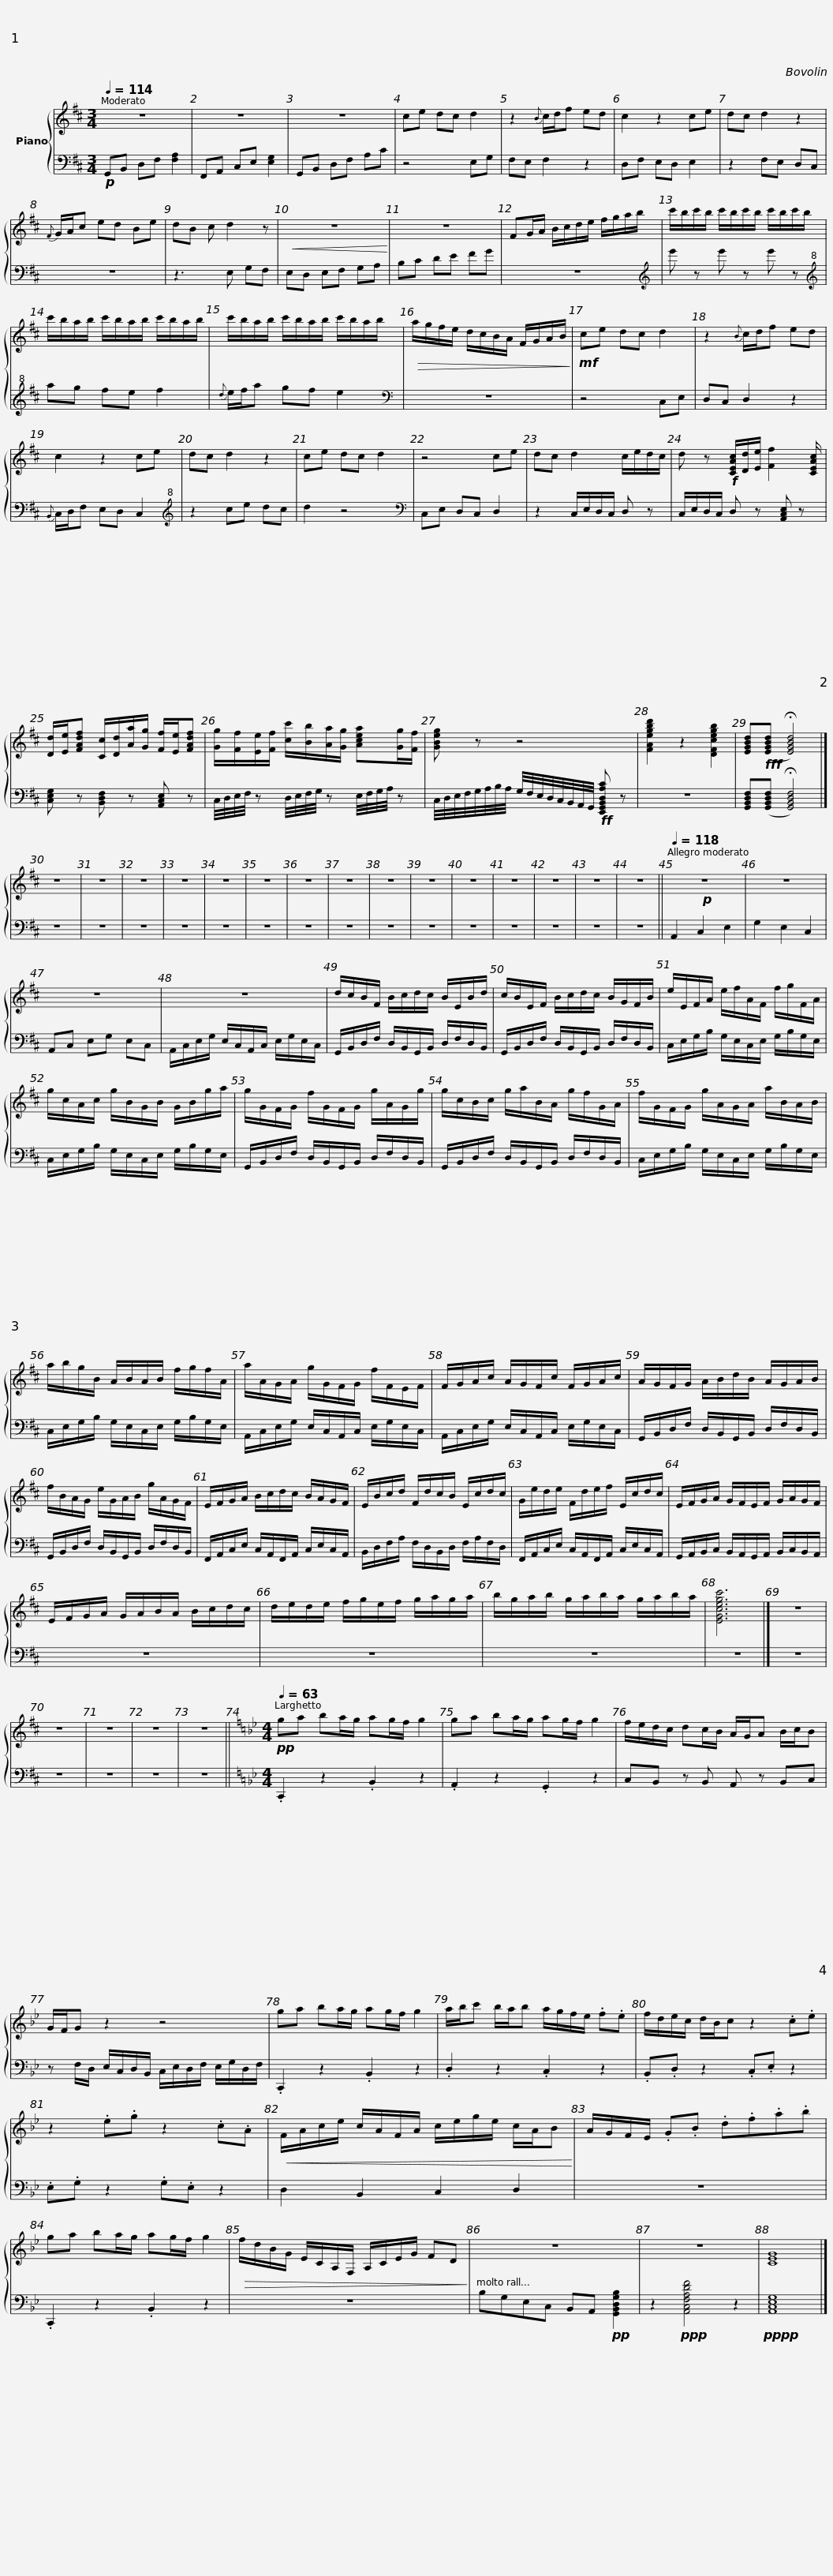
X:1
%%score { 1 | 2 }
L:1/8
Q:1/4=114
M:3/4
I:linebreak $
K:D
V:1 treble
V:2 bass
V:1
 z6 | z6 | z6 | ce dc d2 | z2{B} c/d/f ed | %5
 c2 z2 ce | dc d2 z2 |${F} G/A/c ed Be | dB c d2 z |!<(! z6!<)! | %10
 z6 | FG/A/ B/c/d/e/ f/g/a/b/ |$ c'/b/c'/b/ c'/b/c'/b/ c'/b/c'/b/ | c'/b/a/b/ c'/b/a/b/ c'/b/a/b/ |$ c'/b/a/b/ c'/b/a/b/ c'/b/a/b/ | %15
!>(! a/g/f/e/ d/c/B/A/ F/G/A/B/!>)! |!mf! ce dc d2 | z2{B} c/d/f ed |$ c2 z2 ce | dc d2 z2 | %20
 ce dc d2 | z4 ce | dc d2 c/e/d/c/ | d z!f! [CEAc]/[Dd]/[Ee]/ [Ff]2 [CEAc]/ |$ [Dd]/[Ee]/[FAdf] [Cc]/[Dd]/[Aa]/[Gg]/ [Ff]/[Ee]/[FAdf] | %25
 [Gg]/[Ff]/[Ee]/[Ff]/ [cc']/[Bb]/[Aa]/[Gg]/ [Acea][Gg]/[Ff]/ | [GBeg] z z4 |$ [FAegbd']2 z2 [DFcegb]2 | [EGBd]!fff!([EGBd] !fermata![EGBd]4) |] z6 | %30
 z6 | z6 | z6 | z6 | z6 | %35
 z6 | z6 | z6 | z6 | z6 | %40
 z6 | z6 | z6 | z6 ||$!p![Q:1/4=118] z6 | %45
 z6 | z6 | z6 | d/c/B/F/ B/c/d/c/ B/E/B/d/ |$ c/B/E/F/ B/c/d/c/ B/G/F/B/ | %50
 e/E/F/A/ e/f/A/F/ f/g/F/A/ | g/c/A/c/ g/B/G/B/ G/B/g/a/ | g/G/F/G/ f/G/F/G/ g/A/G/g/ |$ g/c/B/c/ g/a/B/A/ g/f/G/A/ | f/G/F/G/ g/A/G/A/ a/B/A/B/ | %55
 a/b/g/B/ A/B/A/B/ f/g/f/A/ | a/A/G/A/ g/G/F/G/ f/F/E/F/ |$ F/G/A/c/ A/G/F/c/ F/G/A/c/ | A/G/F/G/ A/B/d/B/ A/G/A/B/ | f/B/A/G/ e/G/A/B/ g/A/G/F/ | %60
 E/F/G/A/ B/c/d/c/ B/A/G/F/ |$ E/B/c/d/ F/d/c/B/ E/c/d/c/ | G/e/d/e/ F/d/e/f/ E/c/d/c/ | E/F/G/A/ G/F/E/F/ G/A/G/F/ | E/F/G/A/ G/A/B/A/ B/c/d/c/ |$ %65
 d/e/d/e/ f/g/e/f/ g/a/g/a/ | b/g/a/b/ g/a/b/a/ g/a/b/a/ | [EGcegc']6 |] z6 | z6 | %70
 z6 | z6 | z6 ||$[K:Bb][M:4/4][Q:1/4=63]!pp! ga ba/g/ ag/f/ g2 | ga ba/g/ ag/f/ g2 | %75
 f/e/d/c/ dc/B/ A/G/A B/c/B |$ G/F/G z2 z4 | ga ba/g/ ag/f/ g2 | a/b/c' b/a/b a/g/f/e/ .f.e |$ f/d/e/c/ d/B/c z2 .c.e | %80
 z2 .e.g z2 .c.A |!<(! F/A/c/e/ c/A/F/A/ c/e/g/e/ c/A/B!<)! | A/G/F/E/ .G.B .d.f.a.b |$ ga ba/g/ ag/f/ g2 |!>(! f/d/B/G/ E/C/A,/F,/ A,/C/E/G/ FD!>)! | %85
 z8 | z8 | [CEG]8 |] %88
V:2
!p! G,,B,, D,F, [F,A,]2 | F,,A,, C,E, [E,G,]2 | G,,B,, D,F, A,C | z4 E,G, | F,E, F,2 z2 | %5
 D,F, E,D, E,2 | z2 F,E, D,C, |$ z6 | z3 E, G,F, | E,D, E,F, G,A, | %10
 B,C DE FG | z6 |$[K:treble] e' z e' z e' z |[K:treble+8] ag fe f2 |${d} e/f/a gf e2 | %15
[K:bass] z6 | z4 C,E, | D,C, D,2 z2 |${B,,} C,/D,/F, E,D, C,2 |[K:treble+8] z2 ce dc | %20
 d2 z4 |[K:bass] C,E, D,C, D,2 | z2 C,/E,/D,/C,/ D, z | C,/E,/D,/C,/ D, z [A,,C,E,] z |$ [C,E,G,] z [B,,D,F,] z [A,,C,E,] z | %25
 C,/4D,/4E,/4F,/4 z D,/4E,/4F,/4G,/4 z E,/4F,/4G,/4A,/4 z | C,/4D,/4E,/4F,/4G,/4A,/4B,/4A,/4 G,/4F,/4E,/4D,/4C,/4B,,/4A,,/4G,,/4!ff! [E,,G,,B,,D,A,C] z |$ z6 | [G,,B,,D,F,]([G,,B,,D,F,] !fermata![G,,B,,D,F,]4) |] z6 | %30
 z6 | z6 | z6 | z6 | z6 | %35
 z6 | z6 | z6 | z6 | z6 | %40
 z6 | z6 | z6 | z6 ||$ A,,2 C,2 E,2 | %45
 G,2 E,2 C,2 | A,,C, E,G, E,C, | A,,/C,/E,/G,/ E,/C,/A,,/C,/ E,/G,/E,/C,/ | G,,/B,,/D,/F,/ D,/B,,/G,,/B,,/ D,/F,/D,/B,,/ |$ G,,/B,,/D,/F,/ D,/B,,/G,,/B,,/ D,/F,/D,/B,,/ | %50
 C,/E,/G,/B,/ G,/E,/C,/E,/ G,/B,/G,/E,/ | C,/E,/G,/B,/ G,/E,/C,/E,/ G,/B,/G,/E,/ | G,,/B,,/D,/F,/ D,/B,,/G,,/B,,/ D,/F,/D,/B,,/ |$ G,,/B,,/D,/F,/ D,/B,,/G,,/B,,/ D,/F,/D,/B,,/ | C,/E,/G,/B,/ G,/E,/C,/E,/ G,/B,/G,/E,/ | %55
 C,/E,/G,/B,/ G,/E,/C,/E,/ G,/B,/G,/E,/ | A,,/C,/E,/G,/ E,/C,/A,,/C,/ E,/G,/E,/C,/ |$ A,,/C,/E,/G,/ E,/C,/A,,/C,/ E,/G,/E,/C,/ | G,,/B,,/D,/F,/ D,/B,,/G,,/B,,/ D,/F,/D,/B,,/ | G,,/B,,/D,/F,/ D,/B,,/G,,/B,,/ D,/F,/D,/B,,/ | %60
 F,,/A,,/C,/E,/ C,/A,,/F,,/A,,/ C,/E,/C,/A,,/ |$ B,,/D,/F,/A,/ F,/D,/B,,/D,/ F,/A,/F,/D,/ | F,,/A,,/C,/E,/ C,/A,,/F,,/A,,/ C,/E,/C,/A,,/ | G,,/A,,/B,,/C,/ B,,/A,,/G,,/A,,/ B,,/C,/B,,/A,,/ | z6 |$ %65
 z6 | z6 | z6 |] z6 | z6 | %70
 z6 | z6 | z6 ||$[K:Bb][M:4/4] .C,,2 z2 .B,,2 z2 | .A,,2 z2 .G,,2 z2 | %75
 C,B,, z B,, A,, z B,,C, |$ z F,/D,/ E,/C,/D,/B,,/ C,/E,/D,/F,/ E,/G,/D,/F,/ | .C,,2 z2 .B,,2 z2 | .D,2 z2 .C,2 z2 |$ .B,,.D, z2 .C,.E, z2 | %80
 .E,.G, z2 .G,.E, z2 | D,2 B,,2 C,2 D,2 | z8 |$ .C,,2 z2 .B,,2 z2 | z8 | %85
 B,G,E,C, B,,A,,!pp! [G,,B,,D,G,B,]2 | z2!ppp! [A,,C,F,A,DF]4 z2 |!pppp! [A,,C,E,G,]8 |] %88
